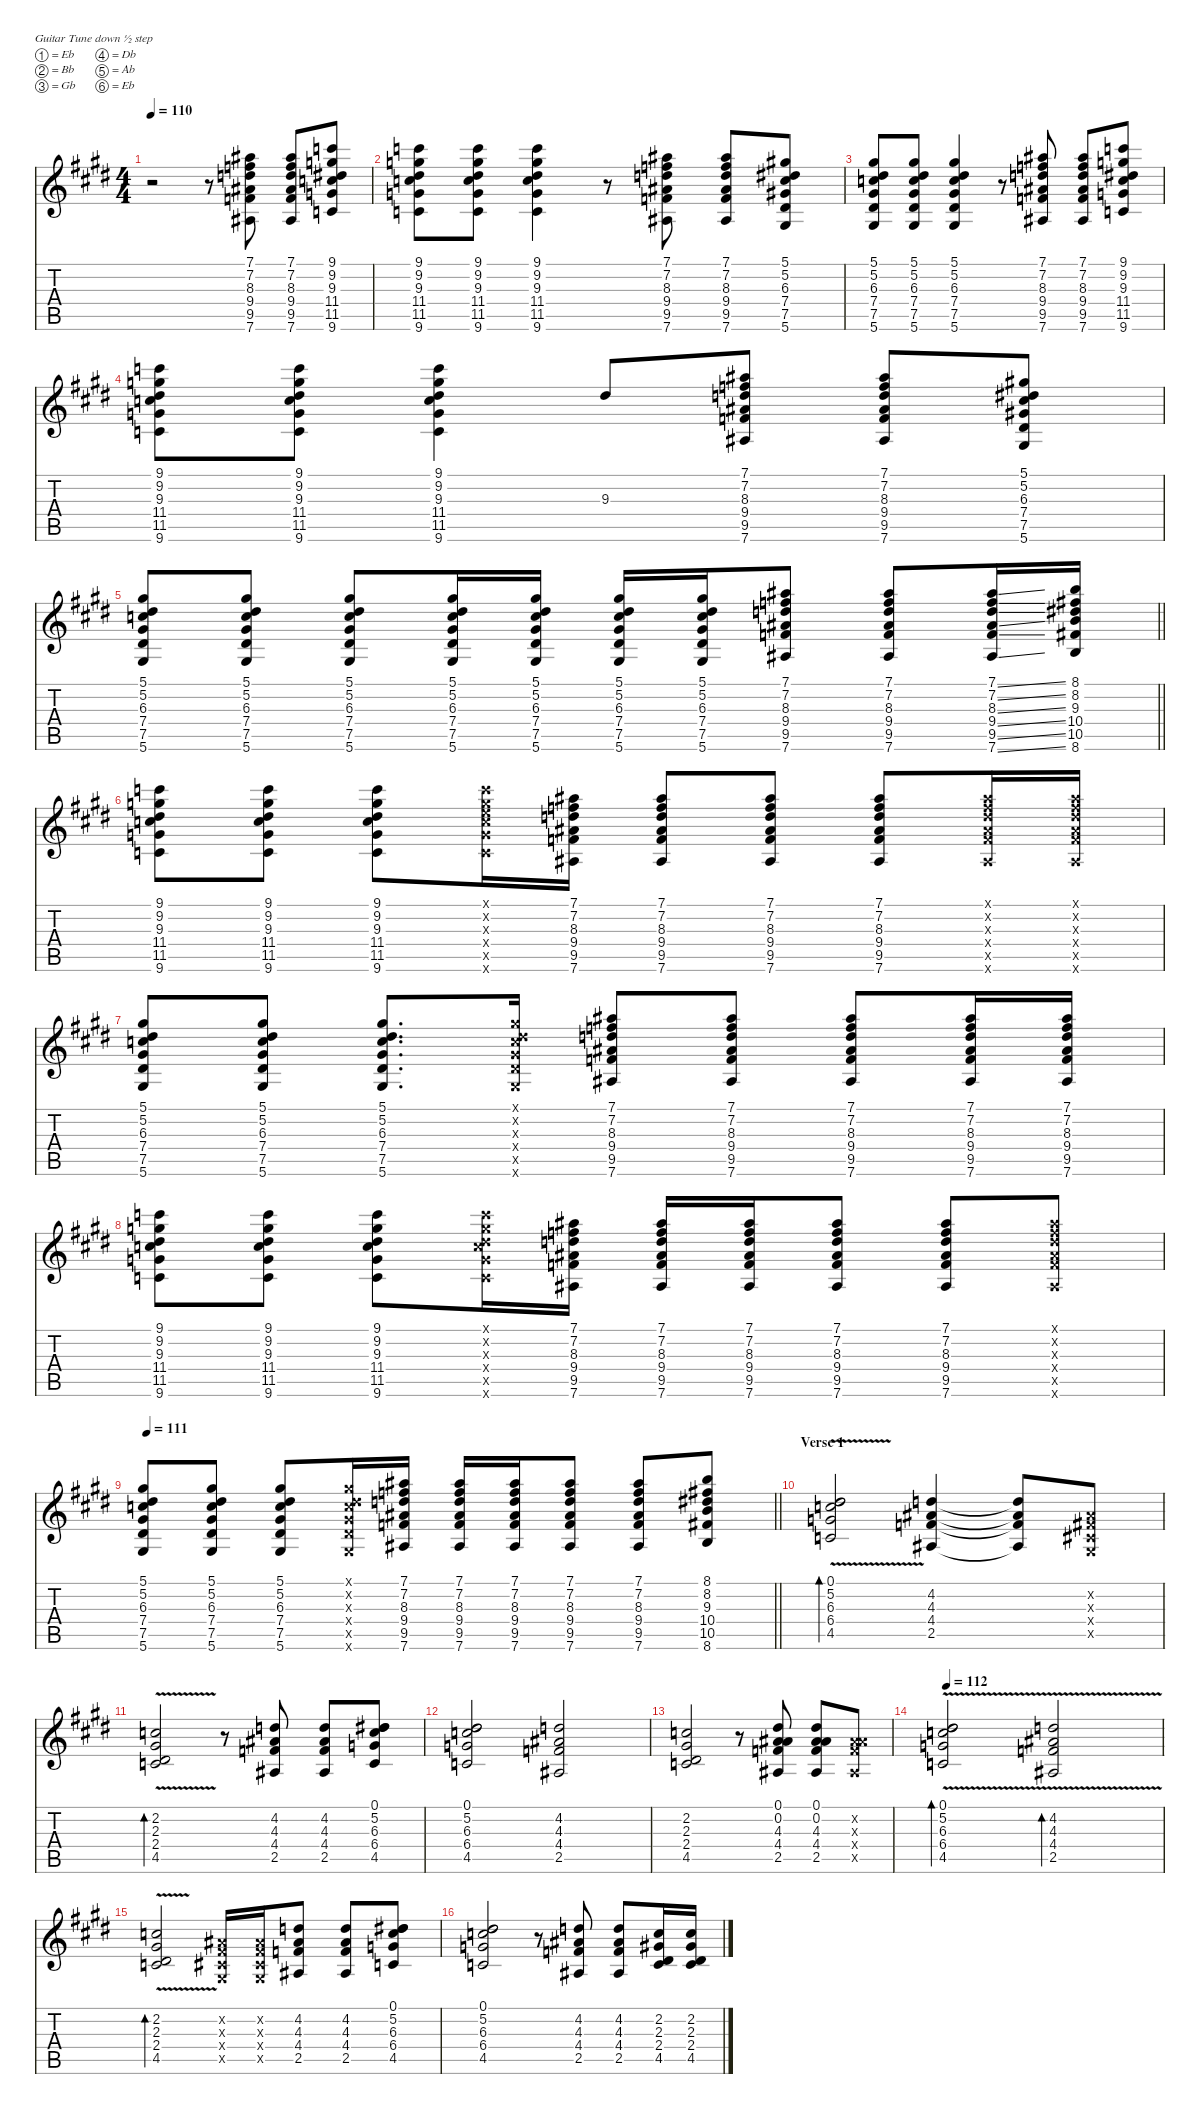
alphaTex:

\defaultSystemsLayout 4
\hideDynamics
\bracketExtendMode nobrackets
\singleTrackTrackNamePolicy hidden
\multiTrackTrackNamePolicy hidden
\otherSystemsTrackNameOrientation horizontal
\track ("Clean Gtr" "el.guit.") {defaultSystemsLayout 4 instrument overdrivenguitar}
\staff {score tabs}
\tuning (Eb4 Bb3 Gb3 Db3 Ab2 Eb2)
\ts (4 4)
\beaming (8 2 2 2 2)
\tempo 110
\clef g2
\ks c#minor
r.2{dy f instrument distortionguitar beam Down} r.8{beam Down} (7.1{acc #} 7.2{acc forcenatural} 8.3{acc forcenatural} 9.4{acc #} 9.5{acc forcenatural} 7.6{acc #}).8{beam Up} (7.1{acc #} 7.2{acc forcenatural} 8.3{acc forcenatural} 9.4{acc #} 9.5{acc forcenatural} 7.6{acc #}).8{beam Up} (9.1{acc forcenatural} 9.2{acc forcenatural} 9.3{acc #} 11.4{acc forcenatural} 11.5{acc forcenatural} 9.6{acc forcenatural}).8{beam Up} |
(9.1{acc forcenatural} 9.2{acc forcenatural} 9.3{acc #} 11.4{acc forcenatural} 11.5{acc forcenatural} 9.6{acc forcenatural}).8{beam Down} (9.1{acc forcenatural} 9.2{acc forcenatural} 9.3{acc #} 11.4{acc forcenatural} 11.5{acc forcenatural} 9.6{acc forcenatural}).8{beam Down} (9.1{acc forcenatural} 9.2{acc forcenatural} 9.3{acc #} 11.4{acc forcenatural} 11.5{acc forcenatural} 9.6{acc forcenatural}).4{beam Down} r.8{beam Down} (7.1{acc #} 7.2{acc forcenatural} 8.3{acc forcenatural} 9.4{acc #} 9.5{acc forcenatural} 7.6{acc #}).8{beam Up} (7.1{acc #} 7.2{acc forcenatural} 8.3{acc forcenatural} 9.4{acc #} 9.5{acc forcenatural} 7.6{acc #}).8{beam Up} (5.1{acc #} 5.2{acc #} 6.3{acc forcenatural} 7.4{acc #} 7.5{acc #} 5.6{acc #}).8{beam Up} |
(5.1{acc #} 5.2{acc #} 6.3{acc forcenatural} 7.4{acc #} 7.5{acc #} 5.6{acc #}).8{beam Up} (5.1{acc #} 5.2{acc #} 6.3{acc forcenatural} 7.4{acc #} 7.5{acc #} 5.6{acc #}).8{beam Up} (5.1{acc #} 5.2{acc #} 6.3{acc forcenatural} 7.4{acc #} 7.5{acc #} 5.6{acc #}).4{beam Up} r.8{beam Up} (7.1{acc #} 7.2{acc forcenatural} 8.3{acc forcenatural} 9.4{acc #} 9.5{acc forcenatural} 7.6{acc #}).8{beam Up} (7.1{acc #} 7.2{acc forcenatural} 8.3{acc forcenatural} 9.4{acc #} 9.5{acc forcenatural} 7.6{acc #}).8{beam Up} (9.1{acc forcenatural} 9.2{acc forcenatural} 9.3{acc #} 11.4{acc forcenatural} 11.5{acc forcenatural} 9.6{acc forcenatural}).8{beam Up} |
(9.1{acc forcenatural} 9.2{acc forcenatural} 9.3{acc #} 11.4{acc forcenatural} 11.5{acc forcenatural} 9.6{acc forcenatural}).8{beam Down} (9.1{acc forcenatural} 9.2{acc forcenatural} 9.3{acc #} 11.4{acc forcenatural} 11.5{acc forcenatural} 9.6{acc forcenatural}).8{beam Down} (9.1{acc forcenatural} 9.2{acc forcenatural} 9.3{acc #} 11.4{acc forcenatural} 11.5{acc forcenatural} 9.6{acc forcenatural}).4{beam Down} 9.3{acc #}.8{beam Up} (7.1{acc #} 7.2{acc forcenatural} 8.3{acc forcenatural} 9.4{acc #} 9.5{acc forcenatural} 7.6{acc #}).8{beam Up} (7.1{acc #} 7.2{acc forcenatural} 8.3{acc forcenatural} 9.4{acc #} 9.5{acc forcenatural} 7.6{acc #}).8{beam Up} (5.1{acc #} 5.2{acc #} 6.3{acc forcenatural} 7.4{acc #} 7.5{acc #} 5.6{acc #}).8{beam Up} |
\barLineRight lightlight
(5.1{acc #} 5.2{acc #} 6.3{acc forcenatural} 7.4{acc #} 7.5{acc #} 5.6{acc #}).8{beam Up} (5.1{acc #} 5.2{acc #} 6.3{acc forcenatural} 7.4{acc #} 7.5{acc #} 5.6{acc #}).8{beam Up} (5.1{acc #} 5.2{acc #} 6.3{acc forcenatural} 7.4{acc #} 7.5{acc #} 5.6{acc #}).8{beam Up} (5.1{acc #} 5.2{acc #} 6.3{acc forcenatural} 7.4{acc #} 7.5{acc #} 5.6{acc #}).16{beam Up} (5.1{acc #} 5.2{acc #} 6.3{acc forcenatural} 7.4{acc #} 7.5{acc #} 5.6{acc #}).16{beam Up} (5.1{acc #} 5.2{acc #} 6.3{acc forcenatural} 7.4{acc #} 7.5{acc #} 5.6{acc #}).16{beam Up} (5.1{acc #} 5.2{acc #} 6.3{acc forcenatural} 7.4{acc #} 7.5{acc #} 5.6{acc #}).16{beam Up} (7.1{acc #} 7.2{acc forcenatural} 8.3{acc forcenatural} 9.4{acc #} 9.5{acc forcenatural} 7.6{acc #}).8{beam Up} (7.1{acc #} 7.2{acc forcenatural} 8.3{acc forcenatural} 9.4{acc #} 9.5{acc forcenatural} 7.6{acc #}).8{beam Up} (7.1{ss acc #} 7.2{ss acc forcenatural} 8.3{ss acc forcenatural} 9.4{ss acc #} 9.5{ss acc forcenatural} 7.6{ss acc #}).16{beam Up} (8.1{acc forcenatural} 8.2{acc #} 9.3{acc #} 10.4{acc forcenatural} 10.5{acc #} 8.6{acc forcenatural}).16{beam Up} |
(9.1{acc forcenatural} 9.2{acc forcenatural} 9.3{acc #} 11.4{acc forcenatural} 11.5{acc forcenatural} 9.6{acc forcenatural}).8{beam Down} (9.1{acc forcenatural} 9.2{acc forcenatural} 9.3{acc #} 11.4{acc forcenatural} 11.5{acc forcenatural} 9.6{acc forcenatural}).8{beam Down} (9.1{acc forcenatural} 9.2{acc forcenatural} 9.3{acc #} 11.4{acc forcenatural} 11.5{acc forcenatural} 9.6{acc forcenatural}).8{beam Down} (9.1{x acc forcenatural} 9.2{x acc forcenatural} 10.3{x acc forcenatural} 11.4{x acc forcenatural} 11.5{x acc forcenatural} 9.6{x acc forcenatural}).16{beam Down} (7.1{acc #} 7.2{acc forcenatural} 8.3{acc forcenatural} 9.4{acc #} 9.5{acc forcenatural} 7.6{acc #}).16{beam Down} (7.1{acc #} 7.2{acc forcenatural} 8.3{acc forcenatural} 9.4{acc #} 9.5{acc forcenatural} 7.6{acc #}).8{beam Up} (7.1{acc #} 7.2{acc forcenatural} 8.3{acc forcenatural} 9.4{acc #} 9.5{acc forcenatural} 7.6{acc #}).8{beam Up} (7.1{acc #} 7.2{acc forcenatural} 8.3{acc forcenatural} 9.4{acc #} 9.5{acc forcenatural} 7.6{acc #}).8{beam Up} (7.1{x acc #} 7.2{x acc forcenatural} 8.3{x acc forcenatural} 9.4{x acc #} 9.5{x acc forcenatural} 7.6{x acc #}).16{beam Up} (7.1{x acc #} 7.2{x acc forcenatural} 8.3{x acc forcenatural} 9.4{x acc #} 9.5{x acc forcenatural} 7.6{x acc #}).16{beam Up} |
(5.1{acc #} 5.2{acc #} 6.3{acc forcenatural} 7.4{acc #} 7.5{acc #} 5.6{acc #}).8{beam Up} (5.1{acc #} 5.2{acc #} 6.3{acc forcenatural} 7.4{acc #} 7.5{acc #} 5.6{acc #}).8{beam Up} (5.1{acc #} 5.2{acc #} 6.3{acc forcenatural} 7.4{acc #} 7.5{acc #} 5.6{acc #}).8{d beam Up} (5.1{x acc #} 5.2{x acc #} 6.3{x acc forcenatural} 7.4{x acc #} 7.5{x acc #} 5.6{x acc #}).16{beam Up} (7.1{acc #} 7.2{acc forcenatural} 8.3{acc forcenatural} 9.4{acc #} 9.5{acc forcenatural} 7.6{acc #}).8{beam Up} (7.1{acc #} 7.2{acc forcenatural} 8.3{acc forcenatural} 9.4{acc #} 9.5{acc forcenatural} 7.6{acc #}).8{beam Up} (7.1{acc #} 7.2{acc forcenatural} 8.3{acc forcenatural} 9.4{acc #} 9.5{acc forcenatural} 7.6{acc #}).8{beam Up} (7.1{acc #} 7.2{acc forcenatural} 8.3{acc forcenatural} 9.4{acc #} 9.5{acc forcenatural} 7.6{acc #}).16{beam Up} (7.1{acc #} 7.2{acc forcenatural} 8.3{acc forcenatural} 9.4{acc #} 9.5{acc forcenatural} 7.6{acc #}).16{beam Up} |
(9.1{acc forcenatural} 9.2{acc forcenatural} 9.3{acc #} 11.4{acc forcenatural} 11.5{acc forcenatural} 9.6{acc forcenatural}).8{beam Down} (9.1{acc forcenatural} 9.2{acc forcenatural} 9.3{acc #} 11.4{acc forcenatural} 11.5{acc forcenatural} 9.6{acc forcenatural}).8{beam Down} (9.1{acc forcenatural} 9.2{acc forcenatural} 9.3{acc #} 11.4{acc forcenatural} 11.5{acc forcenatural} 9.6{acc forcenatural}).8{beam Down} (9.1{x acc forcenatural} 9.2{x acc forcenatural} 9.3{x acc #} 11.4{x acc forcenatural} 11.5{x acc forcenatural} 9.6{x acc forcenatural}).16{beam Down} (7.1{acc #} 7.2{acc forcenatural} 8.3{acc forcenatural} 9.4{acc #} 9.5{acc forcenatural} 7.6{acc #}).16{beam Down} (7.1{acc #} 7.2{acc forcenatural} 8.3{acc forcenatural} 9.4{acc #} 9.5{acc forcenatural} 7.6{acc #}).16{beam Up} (7.1{acc #} 7.2{acc forcenatural} 8.3{acc forcenatural} 9.4{acc #} 9.5{acc forcenatural} 7.6{acc #}).16{beam Up} (7.1{acc #} 7.2{acc forcenatural} 8.3{acc forcenatural} 9.4{acc #} 9.5{acc forcenatural} 7.6{acc #}).8{beam Up} (7.1{acc #} 7.2{acc forcenatural} 8.3{acc forcenatural} 9.4{acc #} 9.5{acc forcenatural} 7.6{acc #}).8{beam Up} (7.1{x acc #} 7.2{x acc forcenatural} 8.3{x acc forcenatural} 9.4{x acc #} 9.5{x acc forcenatural} 7.6{x acc #}).8{beam Up} |
\tempo 111
\barLineRight lightlight
(5.1{acc #} 5.2{acc #} 6.3{acc forcenatural} 7.4{acc #} 7.5{acc #} 5.6{acc #}).8{beam Up} (5.1{acc #} 5.2{acc #} 6.3{acc forcenatural} 7.4{acc #} 7.5{acc #} 5.6{acc #}).8{beam Up} (5.1{acc #} 5.2{acc #} 6.3{acc forcenatural} 7.4{acc #} 7.5{acc #} 5.6{acc #}).8{beam Up} (5.1{x acc #} 5.2{x acc #} 6.3{x acc forcenatural} 7.4{x acc #} 7.5{x acc #} 5.6{x acc #}).16{beam Up} (7.1{acc #} 7.2{acc forcenatural} 8.3{acc forcenatural} 9.4{acc #} 9.5{acc forcenatural} 7.6{acc #}).16{beam Up} (7.1{acc #} 7.2{acc forcenatural} 8.3{acc forcenatural} 9.4{acc #} 9.5{acc forcenatural} 7.6{acc #}).16{beam Up} (7.1{acc #} 7.2{acc forcenatural} 8.3{acc forcenatural} 9.4{acc #} 9.5{acc forcenatural} 7.6{acc #}).16{beam Up} (7.1{acc #} 7.2{acc forcenatural} 8.3{acc forcenatural} 9.4{acc #} 9.5{acc forcenatural} 7.6{acc #}).8{beam Up} (7.1{acc #} 7.2{acc forcenatural} 8.3{acc forcenatural} 9.4{acc #} 9.5{acc forcenatural} 7.6{acc #}).8{beam Up} (8.1{acc forcenatural} 8.2{acc #} 9.3{acc #} 10.4{acc forcenatural} 10.5{acc #} 8.6{acc forcenatural}).8{beam Up} |
\section ("" "Verse 1")
(0.1{v acc #} 5.2{v acc #} 6.3{v acc forcenatural} 6.4{v acc forcenatural} 4.5{v acc forcenatural}).2{bd 60 beam Up} (4.2{acc forcenatural} 4.3{acc #} 4.4{acc forcenatural} 2.5{acc #}).4{beam Up} (4.2{t acc forcenatural} 4.3{t acc #} 4.4{t acc forcenatural} 2.5{t acc #}).8{beam Up} (0.2{x acc #} 0.3{x acc #} 0.4{x acc #} 0.5{x acc #}).8{beam Up} |
(2.2{v acc forcenatural} 2.3{v acc #} 2.4{v acc #} 4.5{v acc forcenatural}).2{bd 120 beam Up} r.8{beam Up} (4.2{acc forcenatural} 4.3{acc #} 4.4{acc forcenatural} 2.5{acc #}).8{beam Up} (4.2{acc forcenatural} 4.3{acc #} 4.4{acc forcenatural} 2.5{acc #}).8{beam Up} (0.1{acc #} 5.2{acc #} 6.3{acc forcenatural} 6.4{acc forcenatural} 4.5{acc forcenatural}).8{beam Up} |
(0.1{acc #} 5.2{acc #} 6.3{acc forcenatural} 6.4{acc forcenatural} 4.5{acc forcenatural}).2{beam Up} (4.2{acc forcenatural} 4.3{acc #} 4.4{acc forcenatural} 2.5{acc #}).2{beam Up} |
(2.2{acc forcenatural} 2.3{acc #} 2.4{acc #} 4.5{acc forcenatural}).2{beam Up} r.8{beam Up} (0.1{acc #} 0.2{acc #} 4.3{acc #} 4.4{acc forcenatural} 2.5{acc #}).8{beam Up} (0.1{acc #} 0.2{acc #} 4.3{acc #} 4.4{acc forcenatural} 2.5{acc #}).8{beam Up} (0.2{x acc #} 4.3{x acc #} 4.4{x acc forcenatural} 2.5{x acc #}).8{beam Up} |
\tempo 112
(0.1{v acc #} 5.2{v acc #} 6.3{v acc forcenatural} 6.4{v acc forcenatural} 4.5{v acc forcenatural}).2{bd 60 beam Up} (4.2{v acc forcenatural} 4.3{v acc #} 4.4{v acc forcenatural} 2.5{v acc #}).2{bd 120 beam Up} |
(2.2{v acc forcenatural} 2.3{v acc #} 2.4{v acc #} 4.5{v acc forcenatural}).2{bd 120 beam Up} (0.2{x acc #} 0.3{x acc #} 0.4{x acc #} 0.5{x acc #}).16{dy mf beam Up} (0.2{x acc #} 0.3{x acc #} 0.4{x acc #} 0.5{x acc #}).16{beam Up} (4.2{acc forcenatural} 4.3{acc #} 4.4{acc forcenatural} 2.5{acc #}).8{dy f beam Up} (4.2{acc forcenatural} 4.3{acc #} 4.4{acc forcenatural} 2.5{acc #}).8{beam Up} (0.1{acc #} 5.2{acc #} 6.3{acc forcenatural} 6.4{acc forcenatural} 4.5{acc forcenatural}).8{beam Up} |
(0.1{acc #} 5.2{acc #} 6.3{acc forcenatural} 6.4{acc forcenatural} 4.5{acc forcenatural}).2{beam Up} r.8{beam Up} (4.2{acc forcenatural} 4.3{acc #} 4.4{acc forcenatural} 2.5{acc #}).8{beam Up} (4.2{acc forcenatural} 4.3{acc #} 4.4{acc forcenatural} 2.5{acc #}).8{beam Up} (2.2{acc forcenatural} 2.3{acc #} 2.4{acc #} 4.5{acc forcenatural}).16{beam Up} (2.2{acc forcenatural} 2.3{acc #} 2.4{acc #} 4.5{acc forcenatural}).16{beam Up}
